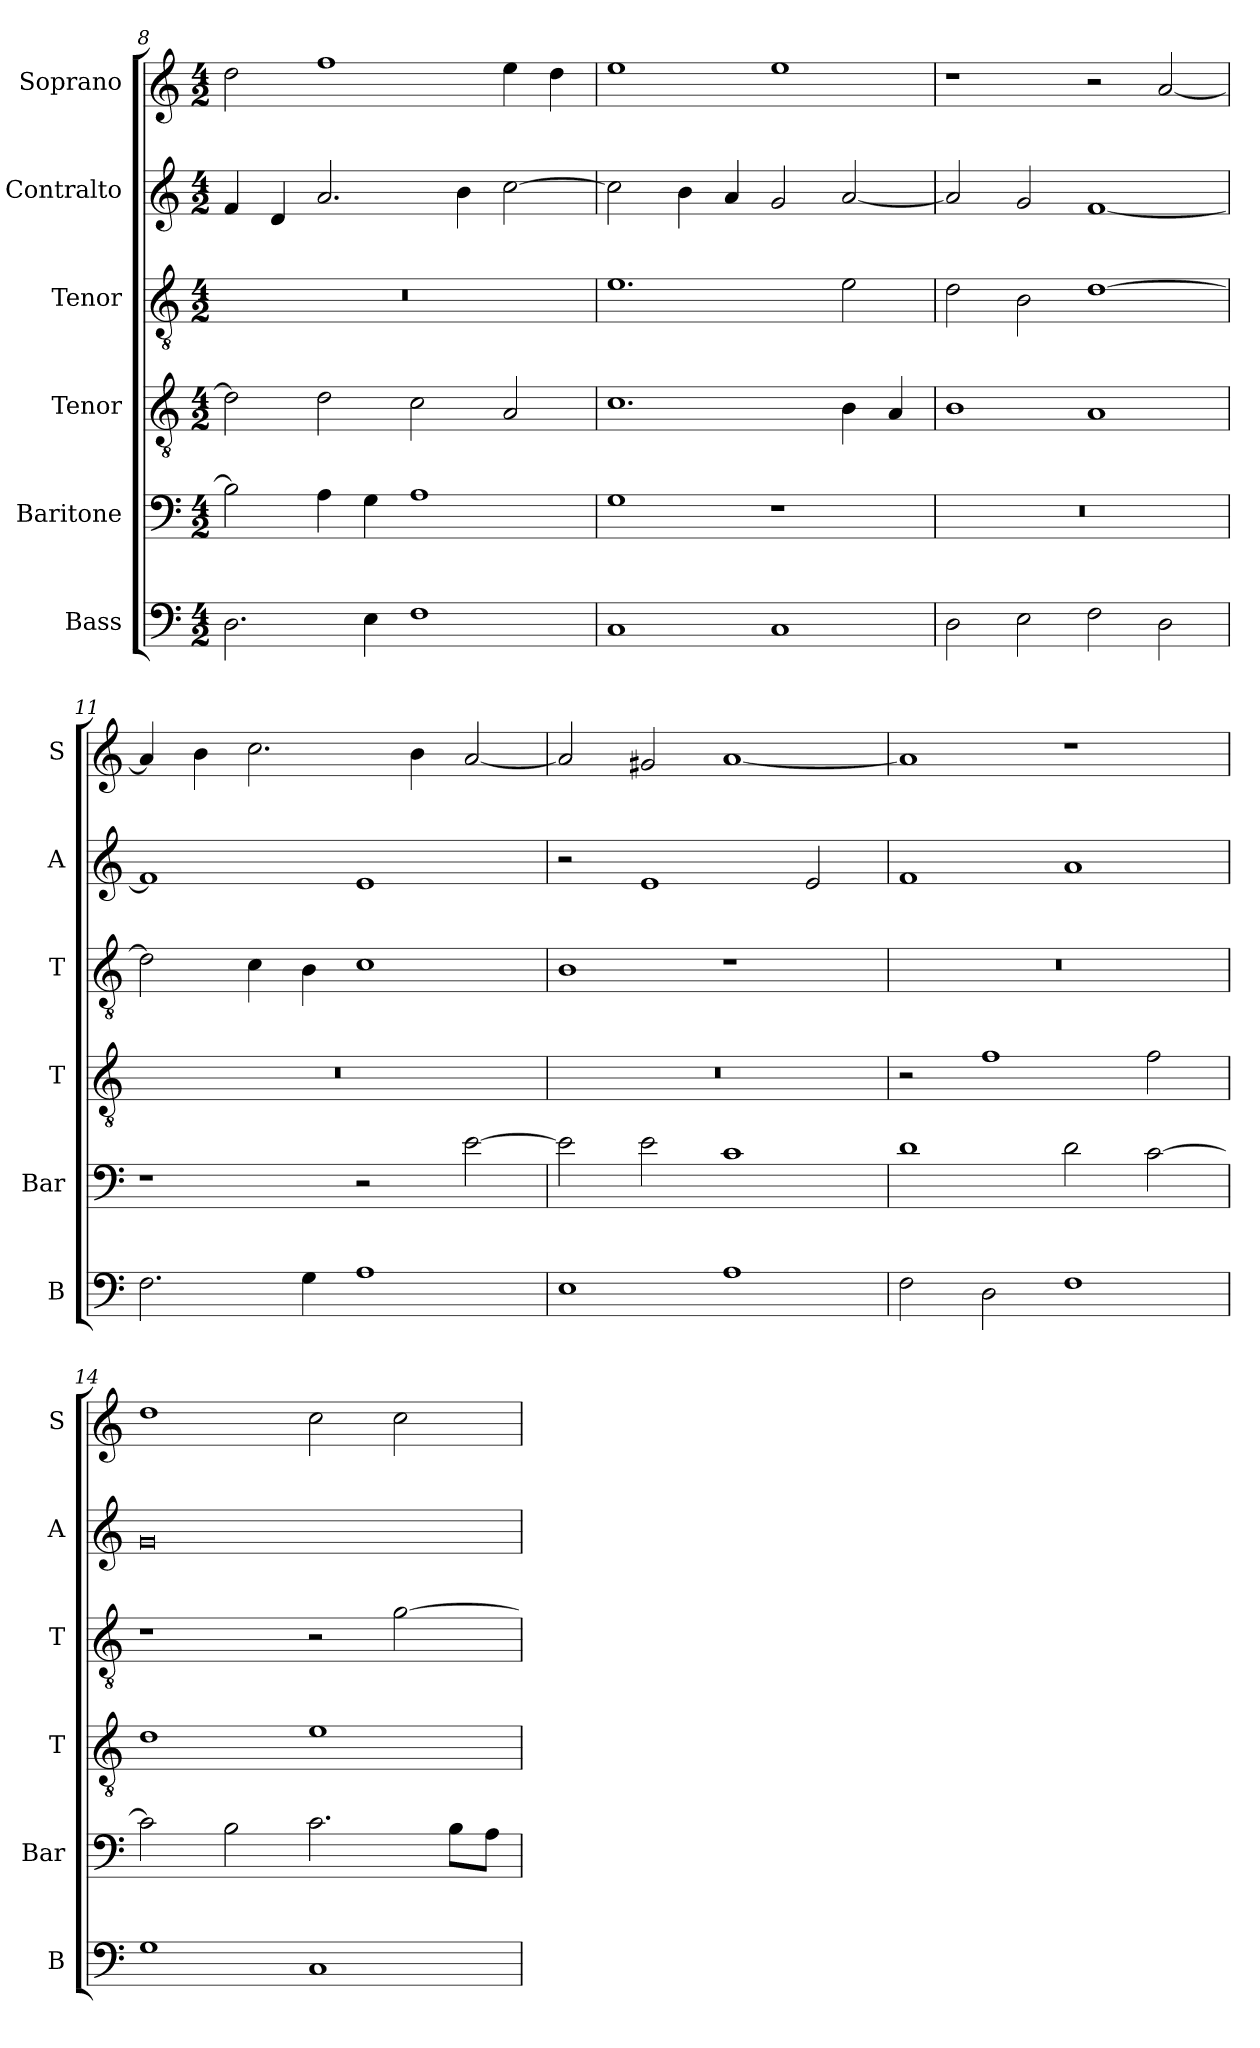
**kern	**kern	**kern	**kern	**kern	**kern
*part6	*part5	*part4	*part3	*part2	*part1
*staff6	*staff5	*staff4	*staff3	*staff2	*staff1
*I"Bass	*I"Baritone	*I"Tenor	*I"Tenor	*I"Contralto	*I"Soprano
*I'B	*I'Bar	*I'T	*I'T	*I'A	*I'S
*clefF4	*clefF4	*clefGv2	*clefGv2	*clefG2	*clefG2
*k[]	*k[]	*k[]	*k[]	*k[]	*k[]
*G:mix	*G:mix	*G:mix	*G:mix	*G:mix	*G:mix
*M4/2	*M4/2	*M4/2	*M4/2	*M4/2	*M4/2
=8	=8	=8	=8	=8	=8
2.D	2B]	2d]	0r	4f	2dd
.	.	.	.	4d	.
.	4A	2d	.	2.a	1ff
4E	4G	.	.	.	.
1F	1A	2c	.	.	.
.	.	.	.	4b	.
.	.	2A	.	[2cc	4ee
.	.	.	.	.	4dd
=9	=9	=9	=9	=9	=9
1C	1G	1.c	1.e	2cc]	1ee
.	.	.	.	4b	.
.	.	.	.	4a	.
1C	1r	.	.	2g	1ee
.	.	4B	2e	[2a	.
.	.	4A	.	.	.
=10	=10	=10	=10	=10	=10
2D	0r	1B	2d	2a]	1r
2E	.	.	2B	2g	.
2F	.	1A	[1d	[1f	2r
2D	.	.	.	.	[2a
=11	=11	=11	=11	=11	=11
2.F	1r	0r	2d]	1f]	4a]
.	.	.	.	.	4b
.	.	.	4c	.	2.cc
4G	.	.	4B	.	.
1A	2r	.	1c	1e	.
.	.	.	.	.	4b
.	[2e	.	.	.	[2a
=12	=12	=12	=12	=12	=12
1E	2e]	0r	1B	2r	2a]
.	2e	.	.	1e	2g#X
1A	1c	.	1r	.	[1a
.	.	.	.	2e	.
=13	=13	=13	=13	=13	=13
2F	1d	2r	0r	1f	1a]
2D	.	1f	.	.	.
1F	2d	.	.	1a	1r
.	[2c	2f	.	.	.
=14	=14	=14	=14	=14	=14
1G	2c]	1d	1r	0g	1dd
.	2B	.	.	.	.
1C	2.c	1e	2r	.	2cc
.	.	.	[2g	.	2cc
.	8B\L	.	.	.	.
.	8A\J	.	.	.	.
=	=	=	=	=	=
*-	*-	*-	*-	*-	*-
